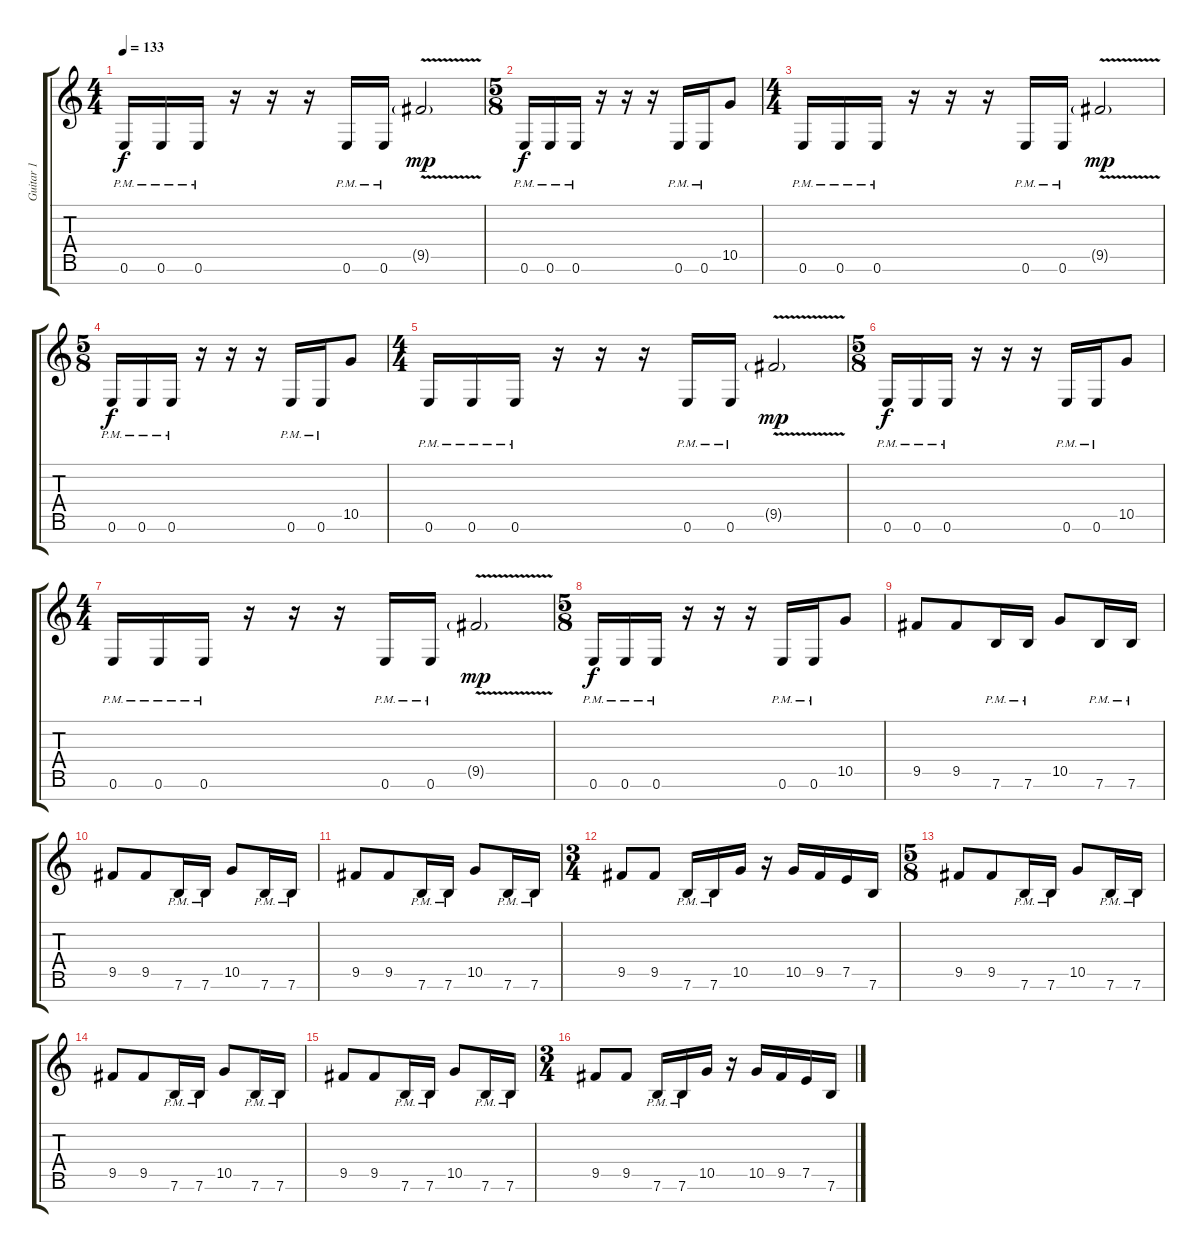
\track ("Guitar 1" "Guitar 1") {instrument distortionguitar}
\staff {score tabs}
\tuning (E4 B3 G3 D3 A2 E2 B1) {hide}
\ts (4 4)
\tempo 133
\clef g2
\ks c
0.6{pm}.16{dy f instrument distortionguitar} 0.6{pm}.16 0.6{pm}.16 r.16 r.16 r.16 0.6{pm}.16 0.6{pm}.16 9.5{v g}.2{dy mp} |
\ts (5 8)
0.6{pm}.16{dy f} 0.6{pm}.16 0.6{pm}.16 r.16 r.16 r.16 0.6{pm}.16 0.6{pm}.16 10.5.8 |
\ts (4 4)
0.6{pm}.16 0.6{pm}.16 0.6{pm}.16 r.16 r.16 r.16 0.6{pm}.16 0.6{pm}.16 9.5{v g}.2{dy mp} |
\ts (5 8)
0.6{pm}.16{dy f} 0.6{pm}.16 0.6{pm}.16 r.16 r.16 r.16 0.6{pm}.16 0.6{pm}.16 10.5.8 |
\ts (4 4)
0.6{pm}.16{instrument distortionguitar} 0.6{pm}.16 0.6{pm}.16 r.16 r.16 r.16 0.6{pm}.16 0.6{pm}.16 9.5{v g}.2{dy mp} |
\ts (5 8)
0.6{pm}.16{dy f} 0.6{pm}.16 0.6{pm}.16 r.16 r.16 r.16 0.6{pm}.16 0.6{pm}.16 10.5.8 |
\ts (4 4)
0.6{pm}.16 0.6{pm}.16 0.6{pm}.16 r.16 r.16 r.16 0.6{pm}.16 0.6{pm}.16 9.5{v g}.2{dy mp} |
\ts (5 8)
0.6{pm}.16{dy f} 0.6{pm}.16 0.6{pm}.16 r.16 r.16 r.16 0.6{pm}.16 0.6{pm}.16 10.5.8 |
9.5.8 9.5.8 7.6{pm}.16 7.6{pm}.16 10.5.8 7.6{pm}.16 7.6{pm}.16 |
9.5.8 9.5.8 7.6{pm}.16 7.6{pm}.16 10.5.8 7.6{pm}.16 7.6{pm}.16 |
9.5.8 9.5.8 7.6{pm}.16 7.6{pm}.16 10.5.8 7.6{pm}.16 7.6{pm}.16 |
\ts (3 4)
9.5.8 9.5.8 7.6{pm}.16 7.6{pm}.16 10.5.16 r.16 10.5.16 9.5.16 7.5.16 7.6.16 |
\ts (5 8)
9.5.8 9.5.8 7.6{pm}.16 7.6{pm}.16 10.5.8 7.6{pm}.16 7.6{pm}.16 |
9.5.8 9.5.8 7.6{pm}.16 7.6{pm}.16 10.5.8 7.6{pm}.16 7.6{pm}.16 |
9.5.8 9.5.8 7.6{pm}.16 7.6{pm}.16 10.5.8 7.6{pm}.16 7.6{pm}.16 |
\ts (3 4)
9.5.8 9.5.8 7.6{pm}.16 7.6{pm}.16 10.5.16 r.16 10.5.16 9.5.16 7.5.16 7.6.16
